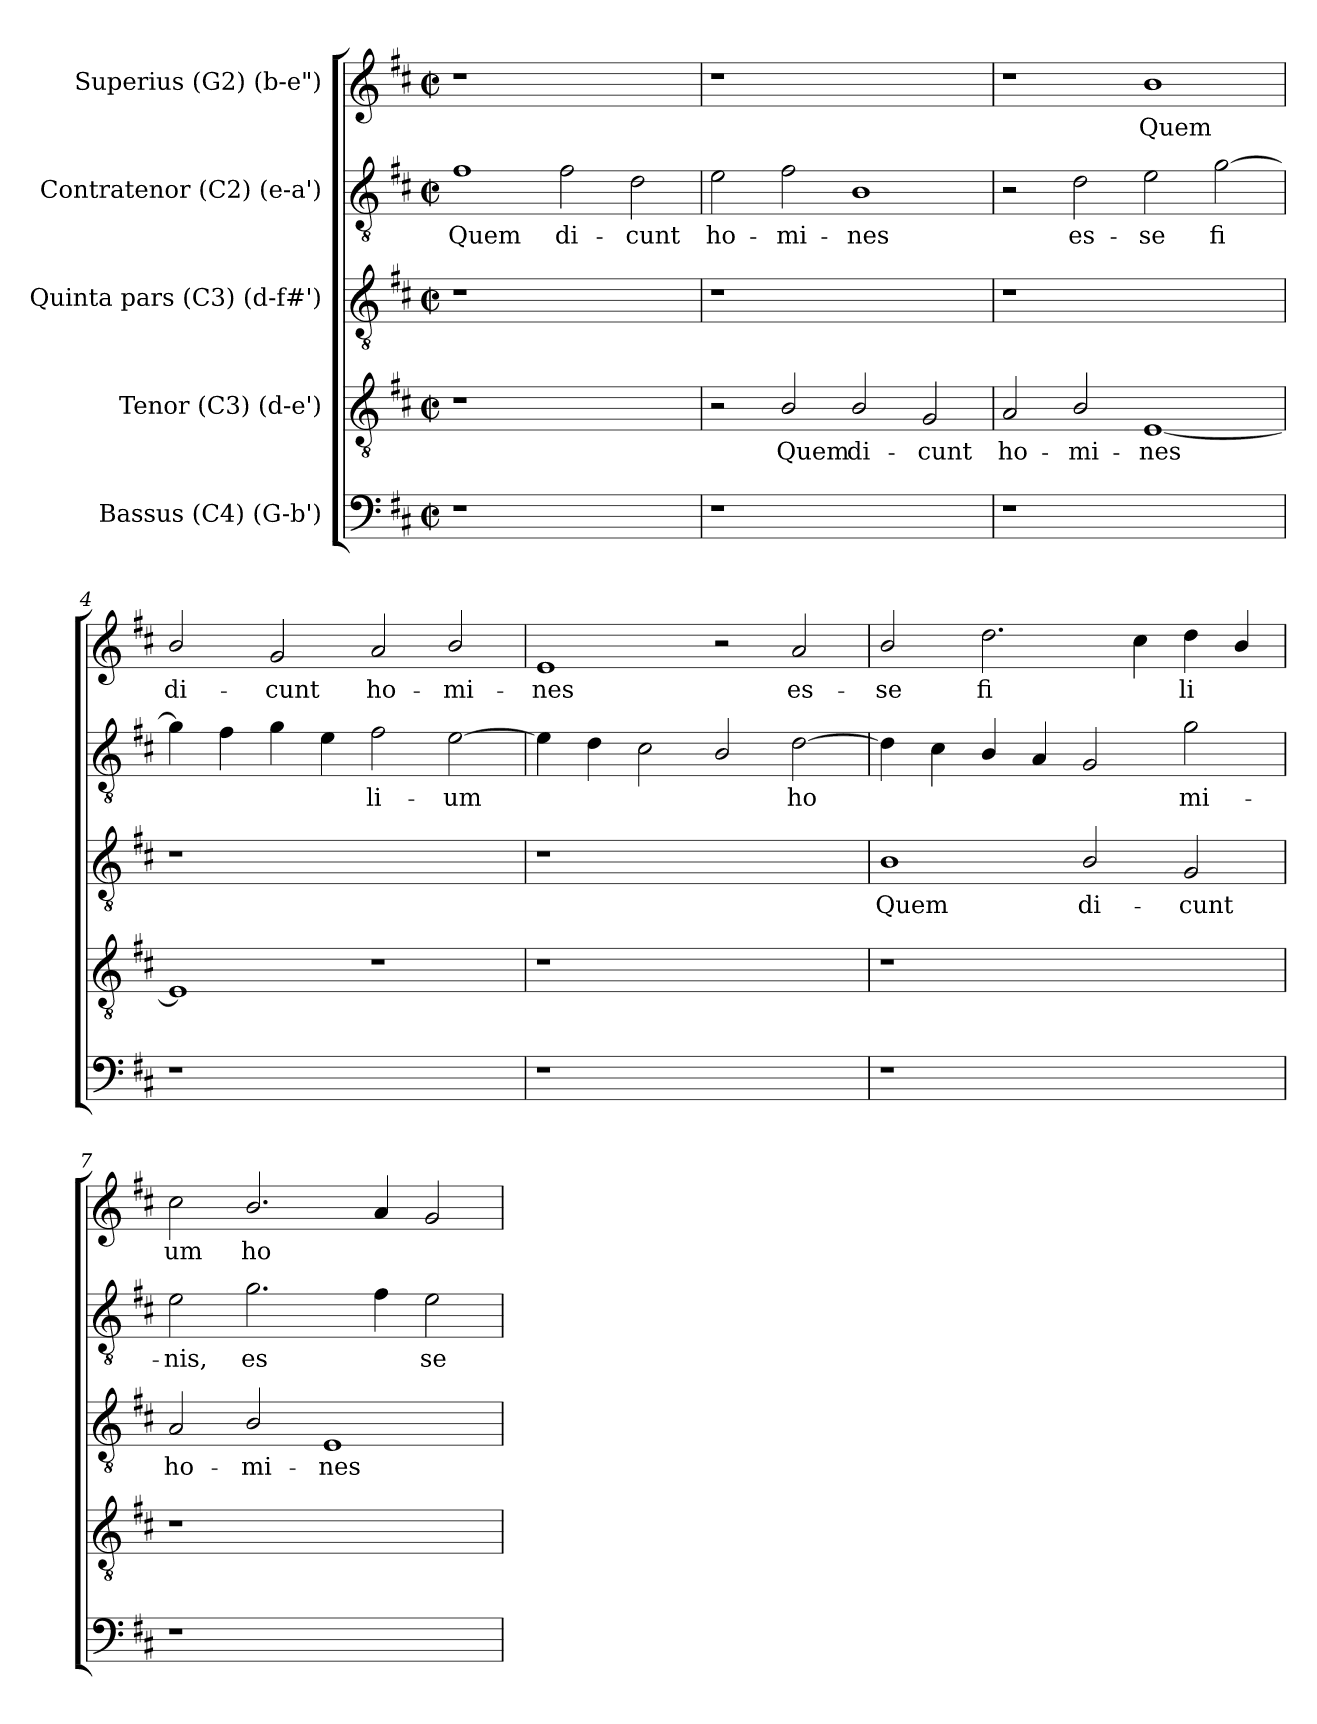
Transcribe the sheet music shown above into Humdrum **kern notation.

**kern	**kern	**text	**kern	**text	**kern	**text	**kern	**text
*part5	*part4	*part4	*part3	*part3	*part2	*part2	*part1	*part1
*staff5	*staff4	*staff4	*staff3	*staff3	*staff2	*staff2	*staff1	*staff1
*I"Bassus (C4)  (G-b')	*I"Tenor (C3)  (d-e')	*	*I"Quinta pars (C3)  (d-f#')	*	*I"Contratenor (C2)  (e-a')	*	*I"Superius (G2)  (b-e")	*
!!LO:PB:g=z
*stria5	*stria5	*	*stria5	*	*stria5	*	*stria5	*
*clefF4	*clefGv2	*	*clefGv2	*	*clefGv2	*	*clefG2	*
*k[f#c#]	*k[f#c#]	*	*k[f#c#]	*	*k[f#c#]	*	*k[f#c#]	*
*D:	*D:	*	*D:	*	*D:	*	*D:	*
*M2/2	*M2/2	*	*M2/2	*	*M2/2	*	*M2/2	*
*met(c|)	*met(c|)	*	*met(c|)	*	*met(c|)	*	*met(c|)	*
=1	=1	=1	=1	=1	=1	=1	=1	=1
!	!	!	!	!	!	!LO:LY:b:cj	!	!
1r	1r	.	1r	.	1f#	Quem	1r	.
!	!	!	!	!	!	!LO:LY:b:cj	!	!
1ryy	1ryy	.	1ryy	.	2f#\	di-	1ryy	.
!	!	!	!	!	!	!LO:LY:b:cj	!	!
.	.	.	.	.	2d\	-cunt	.	.
=2	=2	=2	=2	=2	=2	=2	=2	=2
!	!	!	!	!	!	!LO:LY:b:cj	!	!
1r	2r	.	1r	.	2e\	ho-	1r	.
!	!	!LO:LY:b:cj	!	!	!	!LO:LY:b:cj	!	!
.	2B/	Quem	.	.	2f#\	-mi-	.	.
!	!	!LO:LY:b:cj	!	!	!	!LO:LY:b:cj	!	!
1ryy	2B/	di-	1ryy	.	1B	-nes	1ryy	.
!	!	!LO:LY:b:cj	!	!	!	!	!	!
.	2G/	-cunt	.	.	.	.	.	.
=3	=3	=3	=3	=3	=3	=3	=3	=3
!	!	!LO:LY:b:cj	!	!	!	!	!	!
1r	2A/	ho-	1r	.	2r	.	1r	.
!	!	!LO:LY:b:cj	!	!	!	!LO:LY:b:cj	!	!
.	2B/	-mi-	.	.	2d\	es-	.	.
!	!	!LO:LY:b:cj	!	!	!	!LO:LY:b:cj	!	!LO:LY:b:cj
1ryy	[<1E	-nes	1ryy	.	2e\	-se	1b	Quem
!	!	!	!	!	!	!LO:LY:b:cj	!	!
.	.	.	.	.	[>2g\	fi-	.	.
=4	=4	=4	=4	=4	=4	=4	=4	=4
!	!	!LO:LY:b:cj	!	!	!	!LO:LY:b:cj	!	!LO:LY:b:cj
1r	1E]	.	1r	.	4g\]	--	2b/	di-
!	!	!	!	!	!	!LO:LY:b:cj	!	!
.	.	.	.	.	4f#\	--	.	.
!	!	!	!	!	!	!LO:LY:b:cj	!	!LO:LY:b:cj
.	.	.	.	.	4g\	--	2g/	-cunt
!	!	!	!	!	!	!LO:LY:b:cj	!	!
.	.	.	.	.	4e\	--	.	.
!	!	!	!	!	!	!LO:LY:b:cj	!	!LO:LY:b:cj
1ryy	1r	.	1ryy	.	2f#\	-li-	2a/	ho-
!	!	!	!	!	!	!LO:LY:b:cj	!	!LO:LY:b:cj
.	.	.	.	.	[<2e\	-um	2b/	-mi-
!!LO:LB:g=z
=5	=5	=5	=5	=5	=5	=5	=5	=5
!	!	!	!	!	!	!LO:LY:b:cj	!	!LO:LY:b:cj
1r	1r	.	1r	.	4e\]	.	1e	-nes
!	!	!	!	!	!	!LO:LY:b:cj	!	!
.	.	.	.	.	4d\	.	.	.
!	!	!	!	!	!	!LO:LY:b:cj	!	!
.	.	.	.	.	2c#\	.	.	.
!	!	!	!	!	!	!LO:LY:b:cj	!	!
1ryy	1ryy	.	1ryy	.	2B/	.	2r	.
!	!	!	!	!	!	!LO:LY:b:cj	!	!LO:LY:b:cj
.	.	.	.	.	[>2d\	ho-	2a/	es-
=6	=6	=6	=6	=6	=6	=6	=6	=6
!	!	!	!	!LO:LY:b:cj	!	!LO:LY:b:cj	!	!LO:LY:b:cj
1r	1r	.	1B	Quem	4d\]	--	2b/	-se
!	!	!	!	!	!	!LO:LY:b:cj	!	!
.	.	.	.	.	4c#\	--	.	.
!	!	!	!	!	!	!LO:LY:b:cj	!	!LO:LY:b:cj
.	.	.	.	.	4B/	--	2.dd\	fi-
!	!	!	!	!	!	!LO:LY:b:cj	!	!
.	.	.	.	.	4A/	--	.	.
!	!	!	!	!LO:LY:b:cj	!	!LO:LY:b:cj	!	!
1ryy	1ryy	.	2B/	di-	2G/	--	.	.
!	!	!	!	!	!	!	!	!LO:LY:b:cj
.	.	.	.	.	.	.	4cc#\	--
!	!	!	!	!LO:LY:b:cj	!	!LO:LY:b:cj	!	!LO:LY:b:cj
.	.	.	2G/	-cunt	2g\	-mi-	4dd\	-li-
!	!	!	!	!	!	!	!	!LO:LY:b:cj
.	.	.	.	.	.	.	4b/	--
=7	=7	=7	=7	=7	=7	=7	=7	=7
!	!	!	!	!LO:LY:b:cj	!	!LO:LY:b:cj	!	!LO:LY:b:cj
1r	1r	.	2A/	ho-	2e\	-nis,	2cc#\	-um
!	!	!	!	!LO:LY:b:cj	!	!LO:LY:b:cj	!	!LO:LY:b:cj
.	.	.	2B/	-mi-	2.g\	es-	2.b/	ho-
!	!	!	!	!LO:LY:b:cj	!	!	!	!
1ryy	1ryy	.	1E	-nes	.	.	.	.
!	!	!	!	!	!	!LO:LY:b:cj	!	!LO:LY:b:cj
.	.	.	.	.	4f#\	--	4a/	--
!	!	!	!	!	!	!LO:LY:b:cj	!	!LO:LY:b:cj
.	.	.	.	.	2e\	-se	2g/	--
=	=	=	=	=	=	=	=	=
*-	*-	*-	*-	*-	*-	*-	*-	*-
